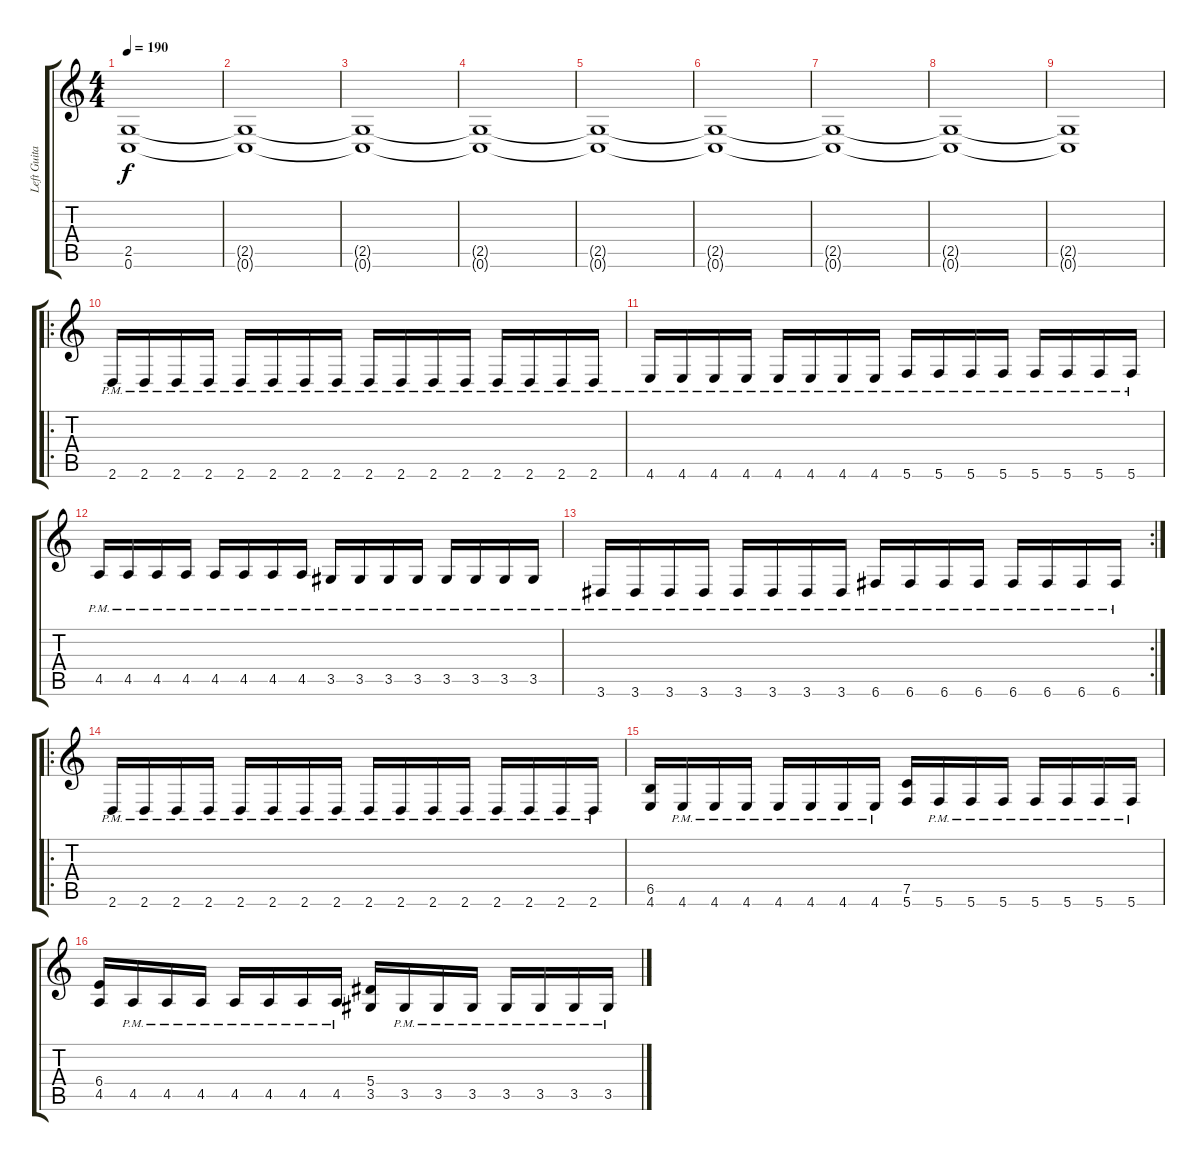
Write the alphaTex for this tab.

\track ("Left Guitar" "Left Guita") {instrument distortionguitar}
\staff {score tabs}
\tuning (C4 G3 Eb3 Bb2 F2 C2) {hide}
\ts (4 4)
\tempo 190
\clef g2
\ks c
(2.5{t} 0.6{t}).1{dy f} |
(2.5{t} 0.6{t}).1 |
(2.5{t} 0.6{t}).1 |
(2.5{t} 0.6{t}).1 |
(2.5{t} 0.6{t}).1 |
(2.5{t} 0.6{t}).1 |
(2.5{t} 0.6{t}).1 |
(2.5{t} 0.6{t}).1 |
(2.5{t} 0.6{t}).1 |
\ro
2.6{pm}.16 2.6{pm}.16 2.6{pm}.16 2.6{pm}.16 2.6{pm}.16 2.6{pm}.16 2.6{pm}.16 2.6{pm}.16 2.6{pm}.16 2.6{pm}.16 2.6{pm}.16 2.6{pm}.16 2.6{pm}.16 2.6{pm}.16 2.6{pm}.16 2.6{pm}.16 |
4.6{pm}.16 4.6{pm}.16 4.6{pm}.16 4.6{pm}.16 4.6{pm}.16 4.6{pm}.16 4.6{pm}.16 4.6{pm}.16 5.6{pm}.16 5.6{pm}.16 5.6{pm}.16 5.6{pm}.16 5.6{pm}.16 5.6{pm}.16 5.6{pm}.16 5.6{pm}.16 |
4.5{pm}.16 4.5{pm}.16 4.5{pm}.16 4.5{pm}.16 4.5{pm}.16 4.5{pm}.16 4.5{pm}.16 4.5{pm}.16 3.5{pm}.16 3.5{pm}.16 3.5{pm}.16 3.5{pm}.16 3.5{pm}.16 3.5{pm}.16 3.5{pm}.16 3.5{pm}.16 |
\rc 2
3.6{pm}.16 3.6{pm}.16 3.6{pm}.16 3.6{pm}.16 3.6{pm}.16 3.6{pm}.16 3.6{pm}.16 3.6{pm}.16 6.6{pm}.16 6.6{pm}.16 6.6{pm}.16 6.6{pm}.16 6.6{pm}.16 6.6{pm}.16 6.6{pm}.16 6.6{pm}.16 |
\ro
2.6{pm}.16 2.6{pm}.16 2.6{pm}.16 2.6{pm}.16 2.6{pm}.16 2.6{pm}.16 2.6{pm}.16 2.6{pm}.16 2.6{pm}.16 2.6{pm}.16 2.6{pm}.16 2.6{pm}.16 2.6{pm}.16 2.6{pm}.16 2.6{pm}.16 2.6{pm}.16 |
(6.5 4.6).16 4.6{pm}.16 4.6{pm}.16 4.6{pm}.16 4.6{pm}.16 4.6{pm}.16 4.6{pm}.16 4.6{pm}.16 (7.5 5.6).16 5.6{pm}.16 5.6{pm}.16 5.6{pm}.16 5.6{pm}.16 5.6{pm}.16 5.6{pm}.16 5.6{pm}.16 |
(6.4 4.5).16 4.5{pm}.16 4.5{pm}.16 4.5{pm}.16 4.5{pm}.16 4.5{pm}.16 4.5{pm}.16 4.5{pm}.16 (5.4 3.5).16 3.5{pm}.16 3.5{pm}.16 3.5{pm}.16 3.5{pm}.16 3.5{pm}.16 3.5{pm}.16 3.5{pm}.16
